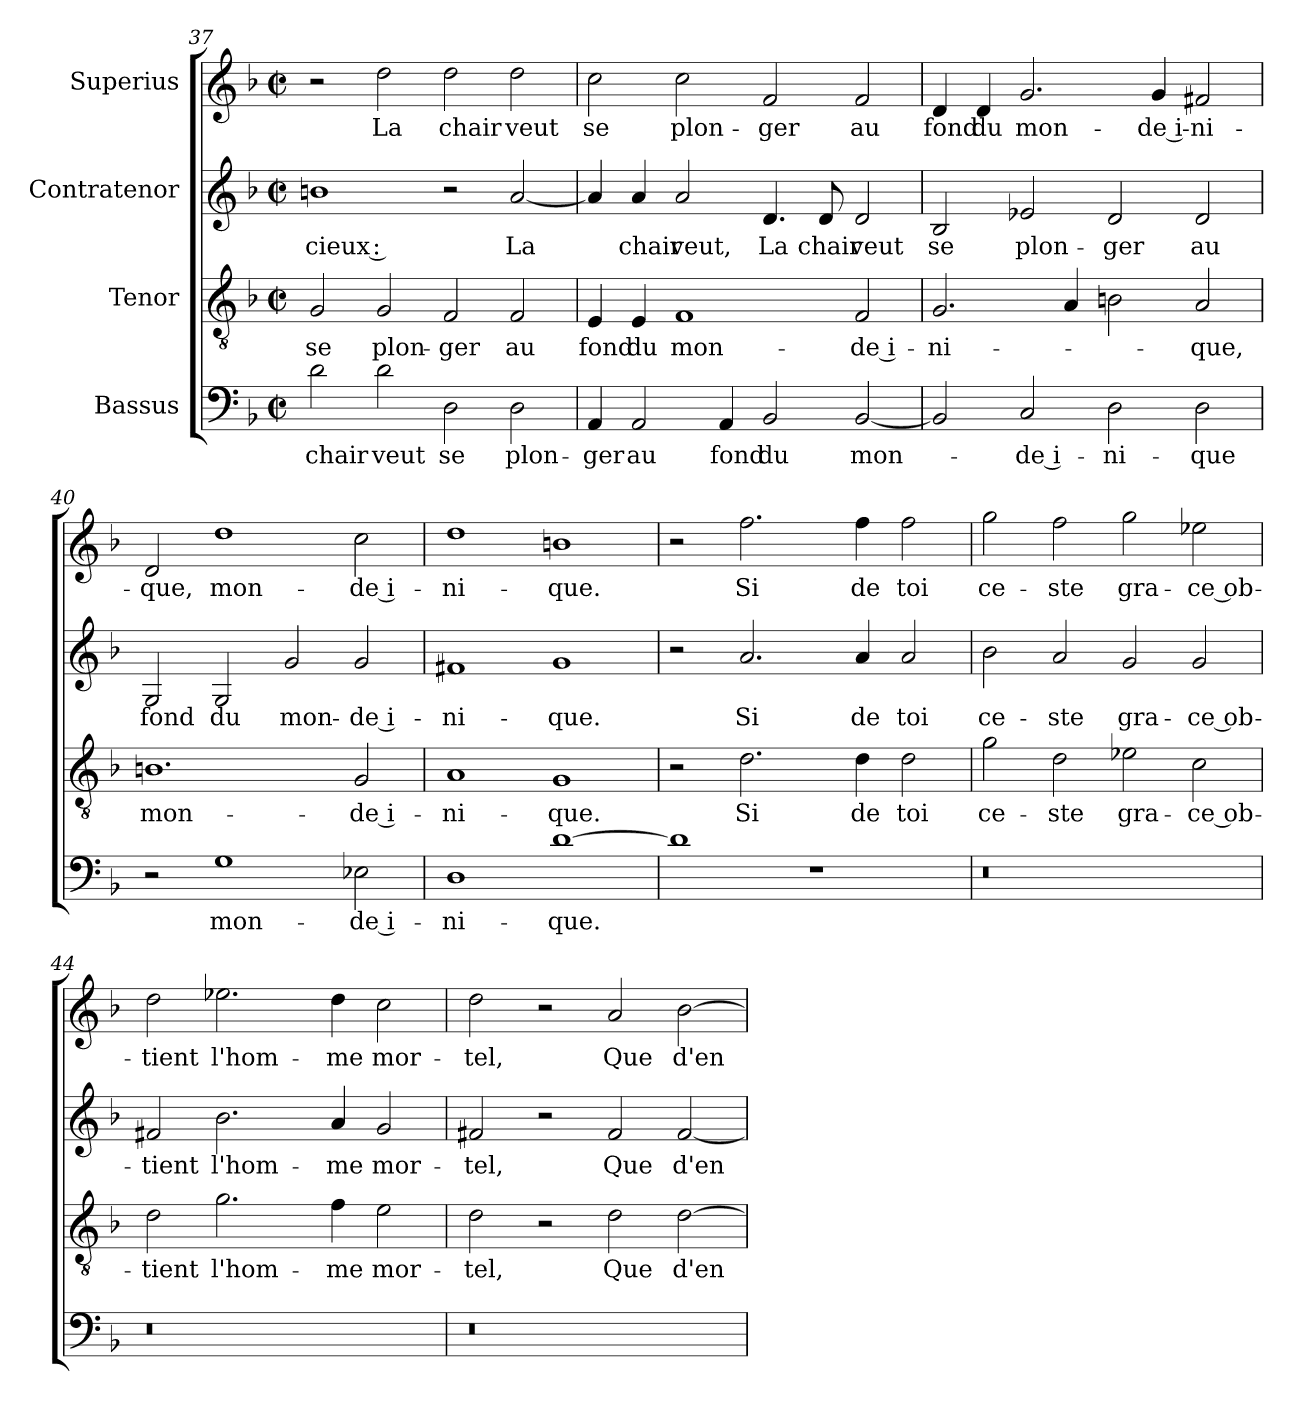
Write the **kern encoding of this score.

**kern	**text	**kern	**text	**kern	**text	**kern	**text
*part4	*part4	*part3	*part3	*part2	*part2	*part1	*part1
*staff4	*staff4	*staff3	*staff3	*staff2	*staff2	*staff1	*staff1
*I"Bassus	*	*I"Tenor	*	*I"Contratenor	*	*I"Superius	*
*clefF4	*	*clefGv2	*	*clefG2	*	*clefG2	*
*k[b-]	*	*k[b-]	*	*k[b-]	*	*k[b-]	*
*F:	*	*F:	*	*F:	*	*F:	*
*M2/2	*	*M2/2	*	*M2/2	*	*M2/2	*
*met(c|)	*	*met(c|)	*	*met(c|)	*	*met(c|)	*
=37	=37	=37	=37	=37	=37	=37	=37
2d\	chair	2G/	se	1bn\	cieux :	2r	.
2d\	veut	2G/	plon-	.	.	2dd\	La
2D\	se	2F/	-ger	2r	.	2dd\	chair
2D\	plon-	2F/	au	[2a/	La	2dd\	veut
!!LO:PB:g=z
=38	=38	=38	=38	=38	=38	=38	=38
4AA/	-ger	4E/	fond	4a/]	.	2cc\	se
2AA/	au	4E/	du	4a/	chair	.	.
.	.	1F/	mon-	2a/	veut,	2cc\	plon-
4AA/	fond	.	.	.	.	.	.
2BB-/	du	.	.	4.d/	La	2f/	-ger
.	.	.	.	8d/	chair	.	.
[2BB-/	mon-	2F/	-de i-	2d/	veut	2f/	au
=39	=39	=39	=39	=39	=39	=39	=39
2BB-/]	.	2.G/	-ni-	2B-/	se	4d/	fond
.	.	.	.	.	.	4d/	du
2C/	-de i-	.	.	2e-X/	plon-	2.g/	mon-
.	.	4A/	.	.	.	.	.
2D\	-ni-	2Bn\	.	2d/	-ger	.	.
.	.	.	.	.	.	4g/	-de i-
2D\	-que	2A/	-que,	2d/	au	2f#X/	-ni-
=40	=40	=40	=40	=40	=40	=40	=40
2r	.	1.Bn\	mon-	2G/	fond	2d/	-que,
1G\	mon-	.	.	2G/	du	1dd\	mon-
.	.	.	.	2g/	mon-	.	.
2E-X\	-de i-	2G/	-de i-	2g/	-de i-	2cc\	-de i-
=41	=41	=41	=41	=41	=41	=41	=41
1D\	-ni-	1A/	-ni-	1f#X/	-ni-	1dd\	-ni-
[1d\	-que.	1G/	-que.	1g/	-que.	1bn\	-que.
=42	=42	=42	=42	=42	=42	=42	=42
1d\]	.	2r	.	2r	.	2r	.
.	.	2.d\	Si	2.a/	Si	2.ff\	Si
1r	.	.	.	.	.	.	.
.	.	4d\	de	4a/	de	4ff\	de
.	.	2d\	toi	2a/	toi	2ff\	toi
!!LO:LB:g=z
=43	=43	=43	=43	=43	=43	=43	=43
!LO:N:vis=0	!	!	!	!	!	!	!
1r	.	2g\	ce-	2b-\	ce-	2gg\	ce-
.	.	2d\	-ste	2a/	-ste	2ff\	-ste
1ryy	.	2e-X\	gra-	2g/	gra-	2gg\	gra-
.	.	2c\	-ce ob-	2g/	-ce ob-	2ee-X\	-ce ob-
=44	=44	=44	=44	=44	=44	=44	=44
!LO:N:vis=0	!	!	!	!	!	!	!
1r	.	2d\	-tient	2f#X/	-tient	2dd\	-tient
.	.	2.g\	l'hom-	2.b-\	l'hom-	2.ee-X\	l'hom-
1ryy	.	.	.	.	.	.	.
.	.	4f\	-me	4a/	-me	4dd\	-me
.	.	2e\	mor-	2g/	mor-	2cc\	mor-
=45	=45	=45	=45	=45	=45	=45	=45
!LO:N:vis=0	!	!	!	!	!	!	!
1r	.	2d\	-tel,	2f#X/	-tel,	2dd\	-tel,
.	.	2r	.	2r	.	2r	.
1ryy	.	2d\	Que	2f#/	Que	2a/	Que
.	.	[2d\	d'en-	[2f#/	d'en-	[2b-\	d'en-
=	=	=	=	=	=	=	=
*-	*-	*-	*-	*-	*-	*-	*-
